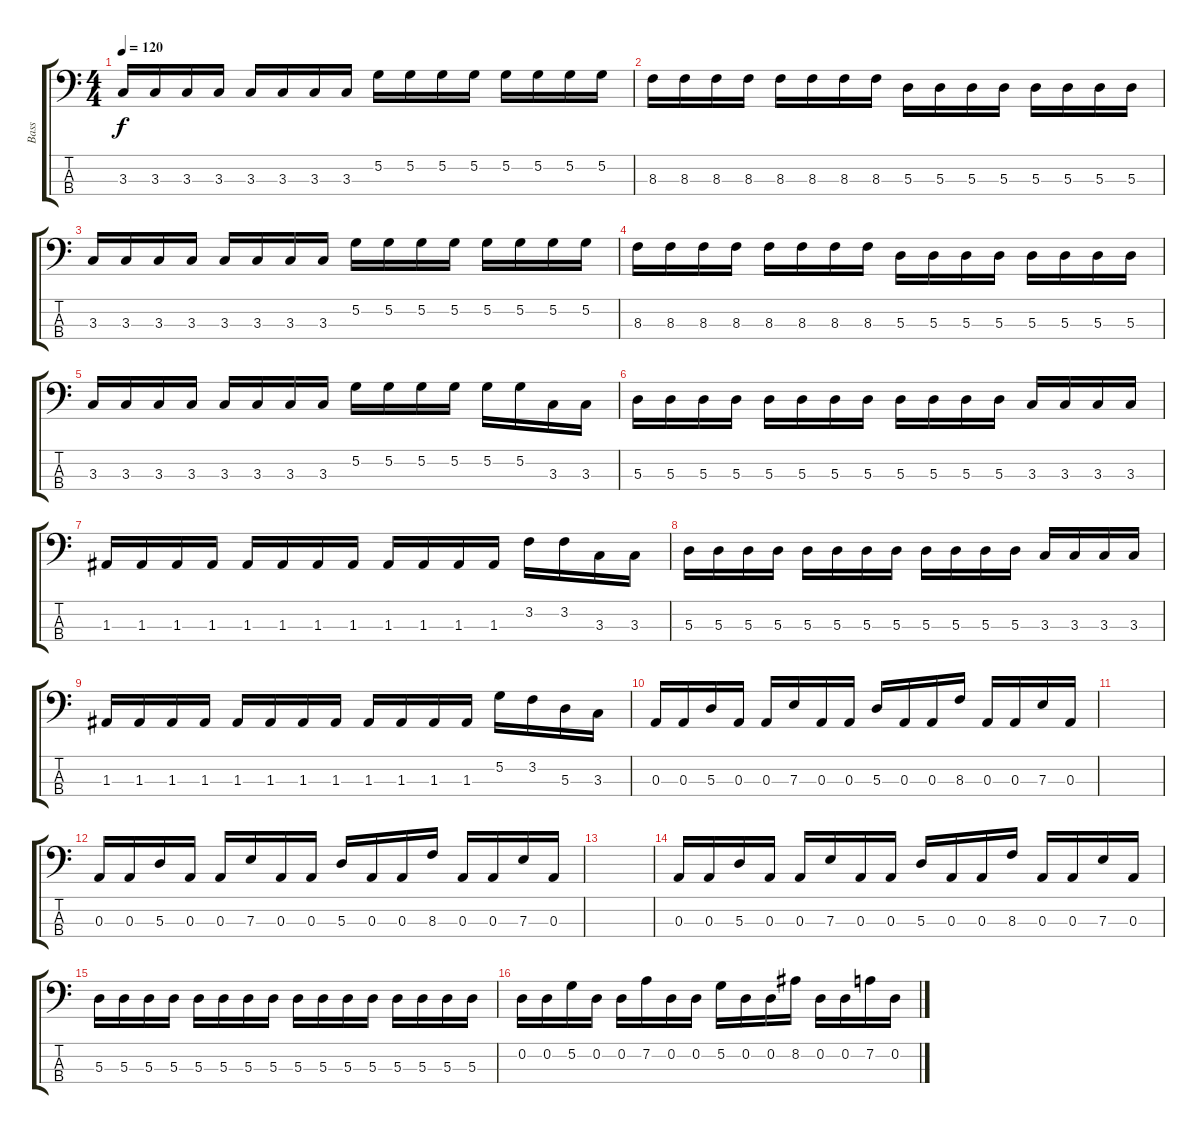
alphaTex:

\track ("Bass" "Bass") {instrument electricbassfinger}
\staff {score tabs}
\tuning (G2 D2 A1 E1) {hide}
\ts (4 4)
\tempo 120
\clef f4
\ks c
3.3.16{dy f} 3.3.16 3.3.16 3.3.16 3.3.16 3.3.16 3.3.16 3.3.16 5.2.16 5.2.16 5.2.16 5.2.16 5.2.16 5.2.16 5.2.16 5.2.16 |
8.3.16 8.3.16 8.3.16 8.3.16 8.3.16 8.3.16 8.3.16 8.3.16 5.3.16 5.3.16 5.3.16 5.3.16 5.3.16 5.3.16 5.3.16 5.3.16 |
3.3.16 3.3.16 3.3.16 3.3.16 3.3.16 3.3.16 3.3.16 3.3.16 5.2.16 5.2.16 5.2.16 5.2.16 5.2.16 5.2.16 5.2.16 5.2.16 |
8.3.16 8.3.16 8.3.16 8.3.16 8.3.16 8.3.16 8.3.16 8.3.16 5.3.16 5.3.16 5.3.16 5.3.16 5.3.16 5.3.16 5.3.16 5.3.16 |
3.3.16 3.3.16 3.3.16 3.3.16 3.3.16 3.3.16 3.3.16 3.3.16 5.2.16 5.2.16 5.2.16 5.2.16 5.2.16 5.2.16 3.3.16 3.3.16 |
5.3.16 5.3.16 5.3.16 5.3.16 5.3.16 5.3.16 5.3.16 5.3.16 5.3.16 5.3.16 5.3.16 5.3.16 3.3.16 3.3.16 3.3.16 3.3.16 |
1.3.16 1.3.16 1.3.16 1.3.16 1.3.16 1.3.16 1.3.16 1.3.16 1.3.16 1.3.16 1.3.16 1.3.16 3.2.16 3.2.16 3.3.16 3.3.16 |
5.3.16 5.3.16 5.3.16 5.3.16 5.3.16 5.3.16 5.3.16 5.3.16 5.3.16 5.3.16 5.3.16 5.3.16 3.3.16 3.3.16 3.3.16 3.3.16 |
1.3.16 1.3.16 1.3.16 1.3.16 1.3.16 1.3.16 1.3.16 1.3.16 1.3.16 1.3.16 1.3.16 1.3.16 5.2.16 3.2.16 5.3.16 3.3.16 |
0.3.16 0.3.16 5.3.16 0.3.16 0.3.16 7.3.16 0.3.16 0.3.16 5.3.16 0.3.16 0.3.16 8.3.16 0.3.16 0.3.16 7.3.16 0.3.16 |
|
0.3.16 0.3.16 5.3.16 0.3.16 0.3.16 7.3.16 0.3.16 0.3.16 5.3.16 0.3.16 0.3.16 8.3.16 0.3.16 0.3.16 7.3.16 0.3.16 |
|
0.3.16 0.3.16 5.3.16 0.3.16 0.3.16 7.3.16 0.3.16 0.3.16 5.3.16 0.3.16 0.3.16 8.3.16 0.3.16 0.3.16 7.3.16 0.3.16 |
5.3.16 5.3.16 5.3.16 5.3.16 5.3.16 5.3.16 5.3.16 5.3.16 5.3.16 5.3.16 5.3.16 5.3.16 5.3.16 5.3.16 5.3.16 5.3.16 |
0.2.16 0.2.16 5.2.16 0.2.16 0.2.16 7.2.16 0.2.16 0.2.16 5.2.16 0.2.16 0.2.16 8.2.16 0.2.16 0.2.16 7.2.16 0.2.16
